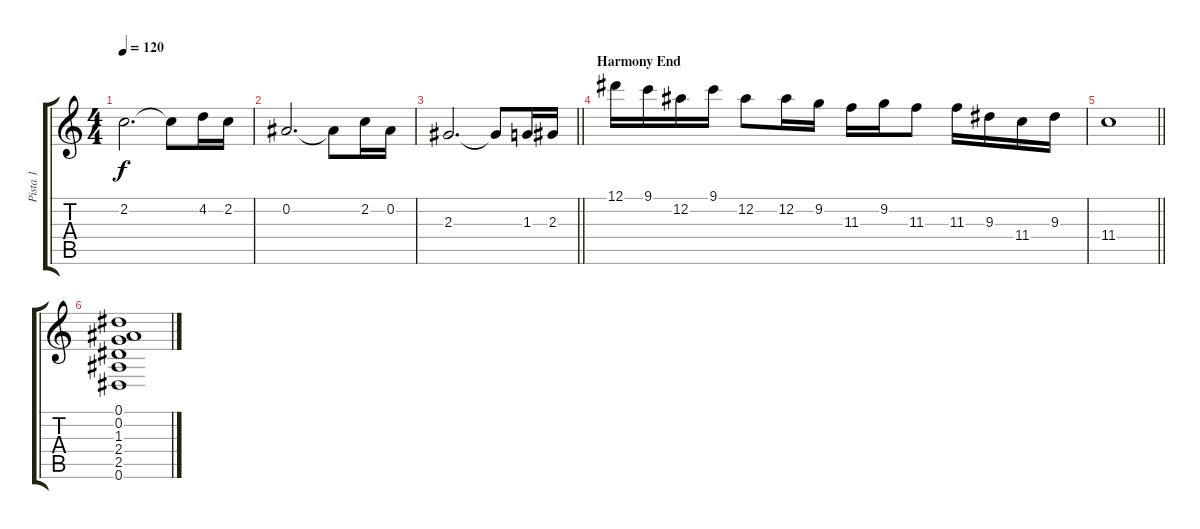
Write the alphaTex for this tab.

\track ("Pista 1" "Pista 1") {instrument overdrivenguitar}
\staff {score tabs}
\tuning (Eb4 Bb3 Gb3 Db3 Ab2 Eb2) {hide}
\ts (4 4)
\tempo 120
\clef g2
\ks c
2.2.2{d dy f} 2.2{t}.8 4.2.16 2.2.16 |
0.2.2{d} 0.2{t}.8 2.2.16 0.2.16 |
\barLineRight lightlight
2.3.2{d} 2.3{t}.8 1.3.16 2.3.16 |
\section ("" "Harmony End")
12.1.16 9.1.16 12.2.16 9.1.16 12.2.8 12.2.16 9.2.16 11.3.16 9.2.16 11.3.8 11.3.16 9.3.16 11.4.16 9.3.16 |
\barLineRight lightlight
11.4.1 |
(0.1 0.2 1.3 2.4 2.5 0.6).1
